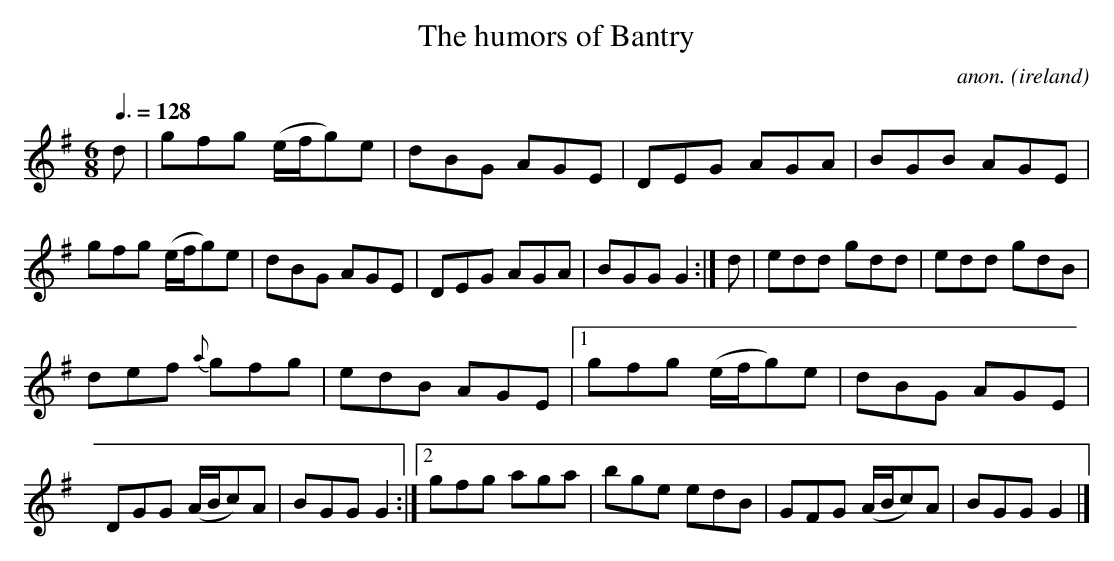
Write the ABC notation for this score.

X:1
T:The humors of Bantry
O:ireland
C:anon.
M:6/8
L:1/8
Q:3/8=128
K:G
d|gfg (e/f/g)e|dBG AGE|DEG AGA|BGB AGE|gfg (e/f/g)e|\
dBG AGE|DEG AGA|BGGG2:|d|edd gdd|edd gdB|
def {a}gfg|edB AGE|[1gfg (e/f/g)e|dBG AGE|DGG (A/B/c)A|\
BGG G2:|[2 gfg aga|bge edB|GFG (A/B/c)A|BGG G2|]
